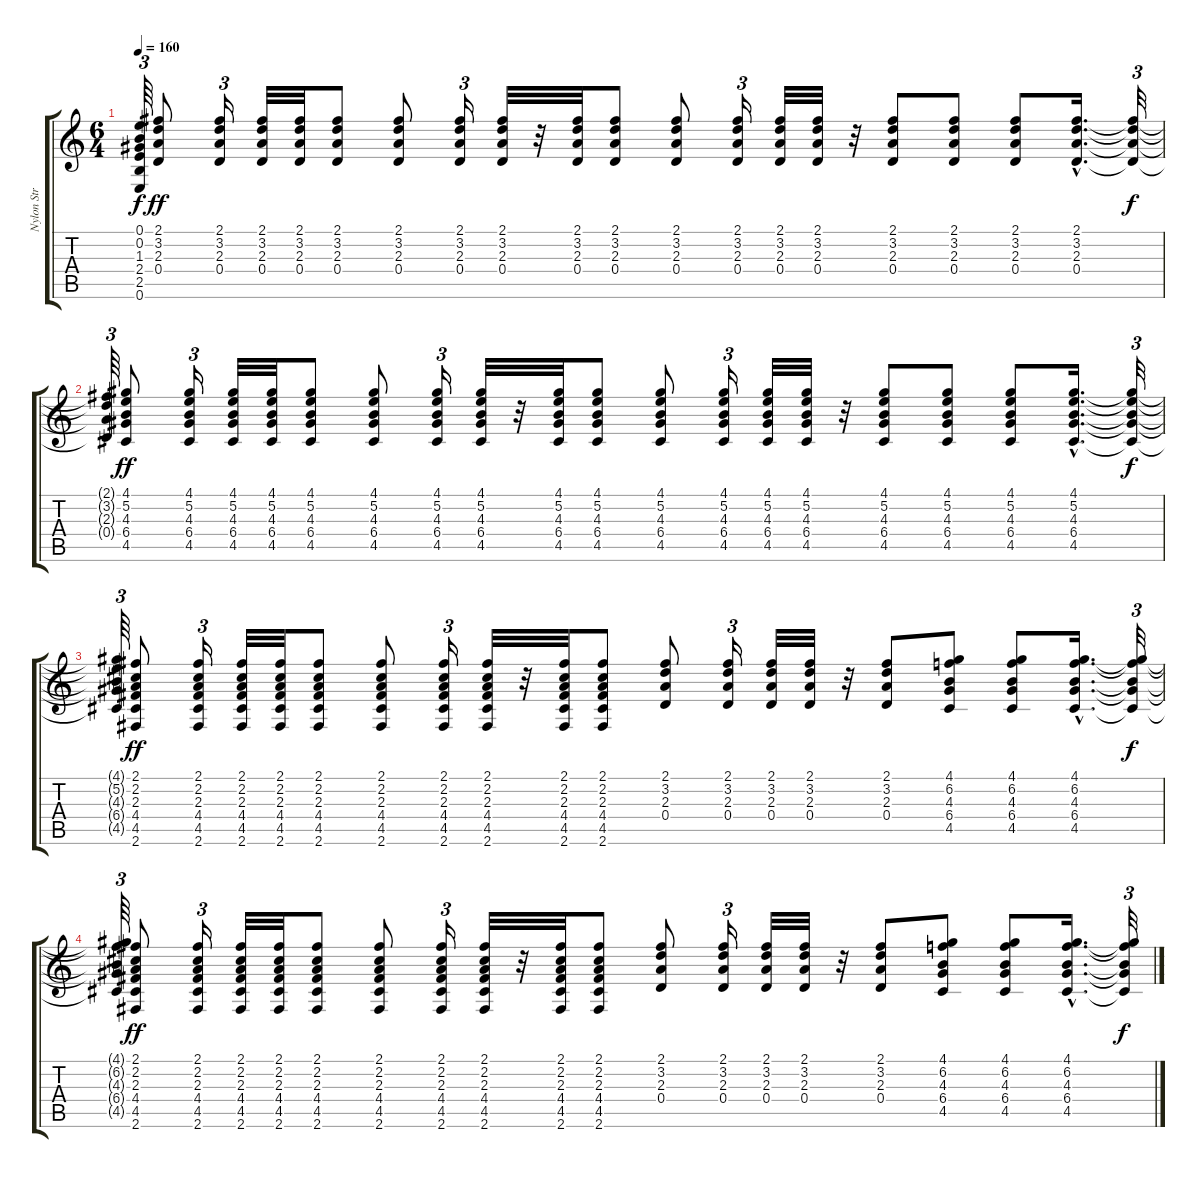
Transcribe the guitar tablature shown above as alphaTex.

\track ("Nylon Str Gtr (Paco DeLucia)" "Nylon Str ") {instrument acousticguitarnylon}
\staff {score tabs}
\tuning (E4 B3 G3 D3 A2 E2) {hide}
\ts (6 4)
\tempo 160
\clef g2
\ks c
(0.1{t} 0.2{t} 1.3{t} 2.4{t} 2.5{t} 0.6{t}).64{tu (3 2) dy f} (2.1 3.2 2.3 0.4).8{dy ff} (2.1 3.2 2.3 0.4).16{tu (3 2)} (2.1 3.2 2.3 0.4).32 (2.1 3.2 2.3 0.4).32 (2.1 3.2 2.3 0.4).8 (2.1 3.2 2.3 0.4).8 (2.1 3.2 2.3 0.4).16{tu (3 2)} (2.1 3.2 2.3 0.4).32 r.32 (2.1 3.2 2.3 0.4).32 (2.1 3.2 2.3 0.4).8 (2.1 3.2 2.3 0.4).8 (2.1 3.2 2.3 0.4).16{tu (3 2)} (2.1 3.2 2.3 0.4).32 (2.1 3.2 2.3 0.4).32 r.32 (2.1 3.2 2.3 0.4).8 (2.1 3.2 2.3 0.4).8 (2.1 3.2 2.3 0.4).8 (2.1{hac} 3.2{hac} 2.3{hac} 0.4{hac}).16{d} (2.1{t} 3.2{t} 2.3{t} 0.4{t}).32{tu (3 2) dy f} |
(2.1{t} 3.2{t} 2.3{t} 0.4{t}).64{tu (3 2)} (4.1 5.2 4.3 6.4 4.5).8{dy ff} (4.1 5.2 4.3 6.4 4.5).16{tu (3 2)} (4.1 5.2 4.3 6.4 4.5).32 (4.1 5.2 4.3 6.4 4.5).32 (4.1 5.2 4.3 6.4 4.5).8 (4.1 5.2 4.3 6.4 4.5).8 (4.1 5.2 4.3 6.4 4.5).16{tu (3 2)} (4.1 5.2 4.3 6.4 4.5).32 r.32 (4.1 5.2 4.3 6.4 4.5).32 (4.1 5.2 4.3 6.4 4.5).8 (4.1 5.2 4.3 6.4 4.5).8 (4.1 5.2 4.3 6.4 4.5).16{tu (3 2)} (4.1 5.2 4.3 6.4 4.5).32 (4.1 5.2 4.3 6.4 4.5).32 r.32 (4.1 5.2 4.3 6.4 4.5).8 (4.1 5.2 4.3 6.4 4.5).8 (4.1 5.2 4.3 6.4 4.5).8 (4.1{hac} 5.2{hac} 4.3{hac} 6.4{hac} 4.5{hac}).16{d} (4.1{t} 5.2{t} 4.3{t} 6.4{t} 4.5{t}).32{tu (3 2) dy f} |
(4.1{t} 5.2{t} 4.3{t} 6.4{t} 4.5{t}).64{tu (3 2)} (2.1 2.2 2.3 4.4 4.5 2.6).8{dy ff} (2.1 2.2 2.3 4.4 4.5 2.6).16{tu (3 2)} (2.1 2.2 2.3 4.4 4.5 2.6).32 (2.1 2.2 2.3 4.4 4.5 2.6).32 (2.1 2.2 2.3 4.4 4.5 2.6).8 (2.1 2.2 2.3 4.4 4.5 2.6).8 (2.1 2.2 2.3 4.4 4.5 2.6).16{tu (3 2)} (2.1 2.2 2.3 4.4 4.5 2.6).32 r.32 (2.1 2.2 2.3 4.4 4.5 2.6).32 (2.1 2.2 2.3 4.4 4.5 2.6).8 (2.1 3.2 2.3 0.4).8 (2.1 3.2 2.3 0.4).16{tu (3 2)} (2.1 3.2 2.3 0.4).32 (2.1 3.2 2.3 0.4).32 r.32 (2.1 3.2 2.3 0.4).8 (4.1 6.2 4.3 6.4 4.5).8 (4.1 6.2 4.3 6.4 4.5).8 (4.1{hac} 6.2{hac} 4.3{hac} 6.4{hac} 4.5{hac}).16{d} (4.1{t} 6.2{t} 4.3{t} 6.4{t} 4.5{t}).32{tu (3 2) dy f} |
(4.1{t} 6.2{t} 4.3{t} 6.4{t} 4.5{t}).64{tu (3 2)} (2.1 2.2 2.3 4.4 4.5 2.6).8{dy ff} (2.1 2.2 2.3 4.4 4.5 2.6).16{tu (3 2)} (2.1 2.2 2.3 4.4 4.5 2.6).32 (2.1 2.2 2.3 4.4 4.5 2.6).32 (2.1 2.2 2.3 4.4 4.5 2.6).8 (2.1 2.2 2.3 4.4 4.5 2.6).8 (2.1 2.2 2.3 4.4 4.5 2.6).16{tu (3 2)} (2.1 2.2 2.3 4.4 4.5 2.6).32 r.32 (2.1 2.2 2.3 4.4 4.5 2.6).32 (2.1 2.2 2.3 4.4 4.5 2.6).8 (2.1 3.2 2.3 0.4).8 (2.1 3.2 2.3 0.4).16{tu (3 2)} (2.1 3.2 2.3 0.4).32 (2.1 3.2 2.3 0.4).32 r.32 (2.1 3.2 2.3 0.4).8 (4.1 6.2 4.3 6.4 4.5).8 (4.1 6.2 4.3 6.4 4.5).8 (4.1{hac} 6.2{hac} 4.3{hac} 6.4{hac} 4.5{hac}).16{d} (4.1{t} 6.2{t} 4.3{t} 6.4{t} 4.5{t}).32{tu (3 2) dy f}
